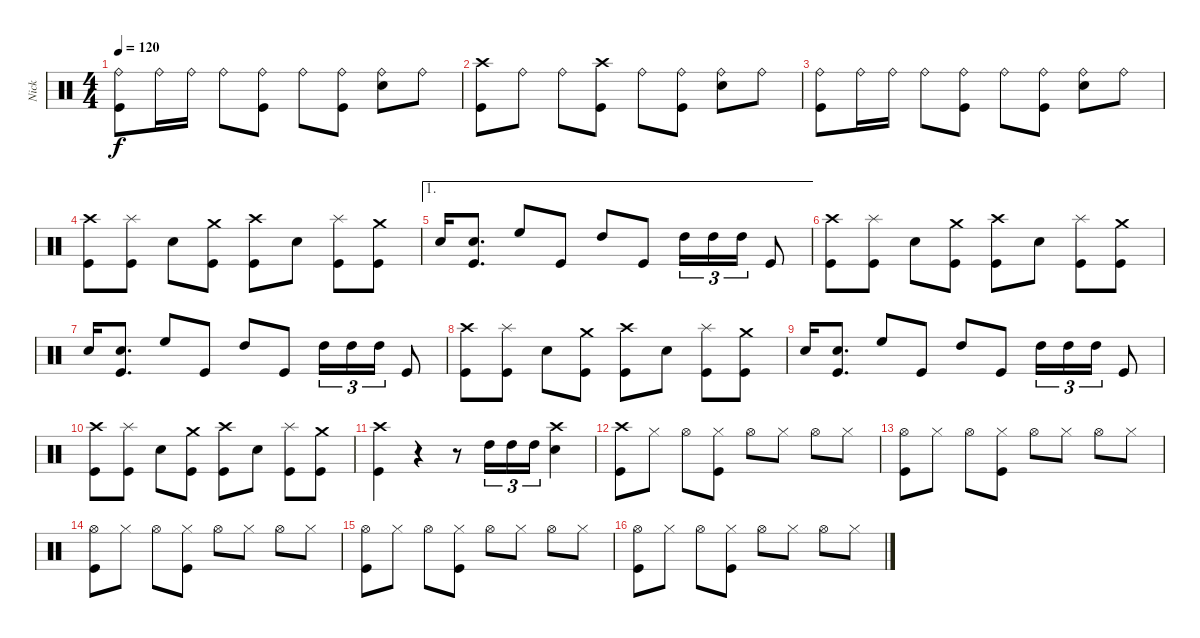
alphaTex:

\track ("Nick" "Nick") {instrument percussion}
\staff {score}
\articulation defaults
\ts (4 4)
\tempo 120
\clef neutral
\ks c
("Kick (hit)" "Ride (bell)").8{dy f} "Ride (bell)".16 "Ride (bell)".16 "Ride (bell)".8 ("Kick (hit)" "Ride (bell)").8 "Ride (bell)".8 ("Kick (hit)" "Ride (bell)").8 ("Ride (bell)" "Snare (hit) 2").8 "Ride (bell)".8 |
("Kick (hit)" "Crash high (hit)").8 "Ride (bell)".8 "Ride (bell)".8 ("Kick (hit)" "Crash high (hit)").8 "Ride (bell)".8 ("Kick (hit)" "Ride (bell)").8 ("Ride (bell)" "Snare (hit) 2").8 "Ride (bell)".8 |
("Kick (hit)" "Ride (bell)").8 "Ride (bell)".16 "Ride (bell)".16 "Ride (bell)".8 ("Kick (hit)" "Ride (bell)").8 "Ride (bell)".8 ("Kick (hit)" "Ride (bell)").8 ("Ride (bell)" "Snare (hit) 2").8 "Ride (bell)".8 |
("Kick (hit)" "Crash high (hit)").8 ("Kick (hit)" "Splash (hit)").8 "Snare (hit) 2".8 ("Kick (hit)" "Crash medium (hit)").8 ("Kick (hit)" "Crash high (hit)").8 "Snare (hit) 2".8 ("Kick (hit)" "Splash (hit)").8 ("Kick (hit)" "Crash medium (hit)").8 |
\ae 1 "Snare (hit) 2".16
("Kick (hit)" "Snare (hit) 2").8{d} "High Floor Tom (hit)".8 "Kick (hit)".8 "High Tom (hit)".8 "Kick (hit)".8 "High Tom (hit)".16{tu (3 2)} "High Tom (hit)".16{tu (3 2)} "High Tom (hit)".16{tu (3 2)} "Kick (hit)".8 |
("Kick (hit)" "Crash high (hit)").8 ("Kick (hit)" "Splash (hit)").8 "Snare (hit) 2".8 ("Kick (hit)" "Crash medium (hit)").8 ("Kick (hit)" "Crash high (hit)").8 "Snare (hit) 2".8 ("Kick (hit)" "Splash (hit)").8 ("Kick (hit)" "Crash medium (hit)").8 |
"Snare (hit) 2".16 ("Kick (hit)" "Snare (hit) 2").8{d} "High Floor Tom (hit)".8 "Kick (hit)".8 "High Tom (hit)".8 "Kick (hit)".8 "High Tom (hit)".16{tu (3 2)} "High Tom (hit)".16{tu (3 2)} "High Tom (hit)".16{tu (3 2)} "Kick (hit)".8 |
("Kick (hit)" "Crash high (hit)").8 ("Kick (hit)" "Splash (hit)").8 "Snare (hit) 2".8 ("Kick (hit)" "Crash medium (hit)").8 ("Kick (hit)" "Crash high (hit)").8 "Snare (hit) 2".8 ("Kick (hit)" "Splash (hit)").8 ("Kick (hit)" "Crash medium (hit)").8 |
"Snare (hit) 2".16 ("Kick (hit)" "Snare (hit) 2").8{d} "High Floor Tom (hit)".8 "Kick (hit)".8 "High Tom (hit)".8 "Kick (hit)".8 "High Tom (hit)".16{tu (3 2)} "High Tom (hit)".16{tu (3 2)} "High Tom (hit)".16{tu (3 2)} "Kick (hit)".8 |
("Kick (hit)" "Crash high (hit)").8 ("Kick (hit)" "Splash (hit)").8 "Snare (hit) 2".8 ("Kick (hit)" "Crash medium (hit)").8 ("Kick (hit)" "Crash high (hit)").8 "Snare (hit) 2".8 ("Kick (hit)" "Splash (hit)").8 ("Kick (hit)" "Crash medium (hit)").8 |
("Kick (hit)" "Crash high (hit)").4 r.4 r.8 "High Tom (hit)".16{tu (3 2)} "High Tom (hit)".16{tu (3 2)} "High Tom (hit)".16{tu (3 2)} ("Crash high (hit)" "Snare (hit) 2").4 |
("Kick (hit)" "Crash high (hit)").8 "Hi-Hat (closed)".8 "Hi-Hat (open)".8 ("Kick (hit)" "Hi-Hat (closed)").8 "Hi-Hat (open)".8 "Hi-Hat (closed)".8 "Hi-Hat (open)".8 "Hi-Hat (closed)".8 |
("Kick (hit)" "Hi-Hat (open)").8 "Hi-Hat (closed)".8 "Hi-Hat (open)".8 ("Kick (hit)" "Hi-Hat (closed)").8 "Hi-Hat (open)".8 "Hi-Hat (closed)".8 "Hi-Hat (open)".8 "Hi-Hat (closed)".8 |
("Kick (hit)" "Hi-Hat (open)").8 "Hi-Hat (closed)".8 "Hi-Hat (open)".8 ("Kick (hit)" "Hi-Hat (closed)").8 "Hi-Hat (open)".8 "Hi-Hat (closed)".8 "Hi-Hat (open)".8 "Hi-Hat (closed)".8 |
("Kick (hit)" "Hi-Hat (open)").8 "Hi-Hat (closed)".8 "Hi-Hat (open)".8 ("Kick (hit)" "Hi-Hat (closed)").8 "Hi-Hat (open)".8 "Hi-Hat (closed)".8 "Hi-Hat (open)".8 "Hi-Hat (closed)".8 |
("Kick (hit)" "Hi-Hat (open)").8 "Hi-Hat (closed)".8 "Hi-Hat (open)".8 ("Kick (hit)" "Hi-Hat (closed)").8 "Hi-Hat (open)".8 "Hi-Hat (closed)".8 "Hi-Hat (open)".8 "Hi-Hat (closed)".8
